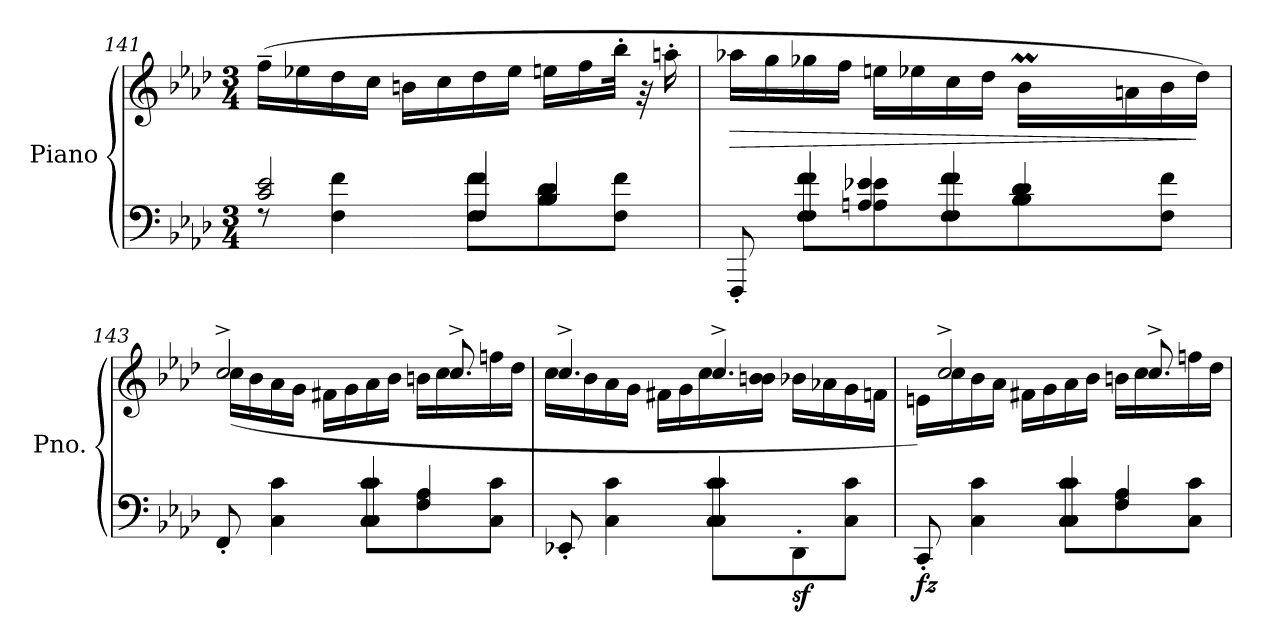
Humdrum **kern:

**kern	**kern	**dynam
*part1	*part1	*part1
*staff2	*staff1	*staff1/2
*I"Piano	*	*
*I'Pno.	*	*
*clefF4	*clefG2	*
*k[b-e-a-d-]	*k[b-e-a-d-]	*
*M3/4	*M3/4	*
=141	=141	=141
*^	*^	*
*	*^	*	*	*
2c/ 2e-/	8rF	4.ryy	(>16ff~\LL	2ryy	.
.	.	.	16ee-X\	.	.
.	4F\ 4f\	.	16dd-\	.	.
.	.	.	16cc\JJ	.	.
.	.	.	16bn\LL	.	.
.	.	.	16cc\	.	.
.	4F/ 4f/	8F\ 8f\L	16dd-\	.	.
.	.	.	16ee-\JJ	.	.
4B-/ 4d-/	.	8B-\ 8d-\	8ryy	16een\LL	.
.	.	.	.	16ff\	.
.	8ryy	8F\ 8f\J	32ryy	32bb-'\JJk	.
.	.	.	32rg	32ryy	.
.	.	.	16ryy	16aan'\	.
!!LO:PB:g=z	!!
=142	=142	=142	=142	=142	=142
!	!	!	!	!	!LO:HP:b
!	!	!	!	!	!LO:DY:n=1:a=2
8FFF'/	8ryy	4ryy	16aa-X\LL	2ryy	> other-dynamics
.	.	.	16gg\	.	.
8F\ 8f\L	4F/ 4f/	.	16gg-X\	.	.
.	.	.	16ff\JJ	.	.
8A-\ 8e-\	.	4An/ 4e-X/	16een\LL	.	.
.	.	.	16ee-X\	.	.
8F\ 8f\	4F/ 4f/	.	16cc\	.	.
.	.	.	16dd-\JJ	.	.
8B-\ 8d-\	.	4B-/ 4d-/	16b-M\LL	64ccyy	.
.	.	.	.	64b-yy	.
.	.	.	.	64ccyy	.
.	.	.	.	64b-yy	.
.	.	.	16an\	8.ryy	.
8F\ 8f\J	8ryy	.	16b-\	.	.
.	.	.	16dd-\JJ)	.	]
=143	=143	=143	=143	=143	=143
!	!	!	!	!	!LO:DY:a=2
!	!	!	!	!	!LO:DY:n=1:b
8FF'/	2ryy	4.ryy	2cc^/	(>16cc\LL	other-dynamics p
.	.	.	.	16b-\	.
4C\ 4c\	.	.	.	16a-\	.
.	.	.	.	16g\JJ	.
.	.	.	.	16f#X\LL	.
.	.	.	.	16g\	.
8C\ 8c\L	.	4C/ 4c/	.	16a-\	.
.	.	.	.	16b-\JJ	.
8F\ 8A-\	4F/ 4A-/	.	16ryy	16bn\LL	.
.	.	.	8.cc^/	16cc\	.
8C\ 8c\J	.	8ryy	.	16ffn\	.
.	.	.	.	16dd-\JJ	.
*	*v	*v	*	*	*
!!LO:LB:g=z	!!
=144	=144	=144	=144	=144
8EE-X'/	4.ryy	4.cc^/	16cc\LL	.
.	.	.	16b-\	.
4C\ 4c\	.	.	16a-\	.
.	.	.	16g\JJ	.
.	.	.	16f#X\LL	.
.	.	.	16g\	.
8C\ 8c\L	4C/ 4c/	4.cc^/	16cc\	.
.	.	.	16b-\ 16bn\JJ	.
!	!	!	!	!LO:DY:b=2
8DD-'/	.	.	16b-X\LL	sf
.	.	.	16a-X\	.
8C\ 8c\J	8ryy	.	16g\	.
.	.	.	16fn\JJ	.
=145	=145	=145	=145	=145
*	*^	*	*	*
!	!	!	!	!	!LO:DY:b=2
8CC'/	2ryy	4.ryy	16ryy	16en\LL)	fz
.	.	.	2cc^/	16cc\	.
4C\ 4c\	.	.	.	16b-\	.
.	.	.	.	16a-\JJ	.
.	.	.	.	16f#X\LL	.
.	.	.	.	16g\	.
8C\ 8c\L	.	4C/ 4c/	.	16a-\	.
.	.	.	.	16b-\JJ	.
8F\ 8A-\	4F/ 4A-/	.	.	16bn\LL	.
.	.	.	8.cc^/	16cc\	.
8C\ 8c\J	.	8ryy	.	16ffn\	.
.	.	.	.	16dd-\JJ	.
*v	*v	*v	*	*	*
*	*v	*v	*
=	=	=
*-	*-	*-
